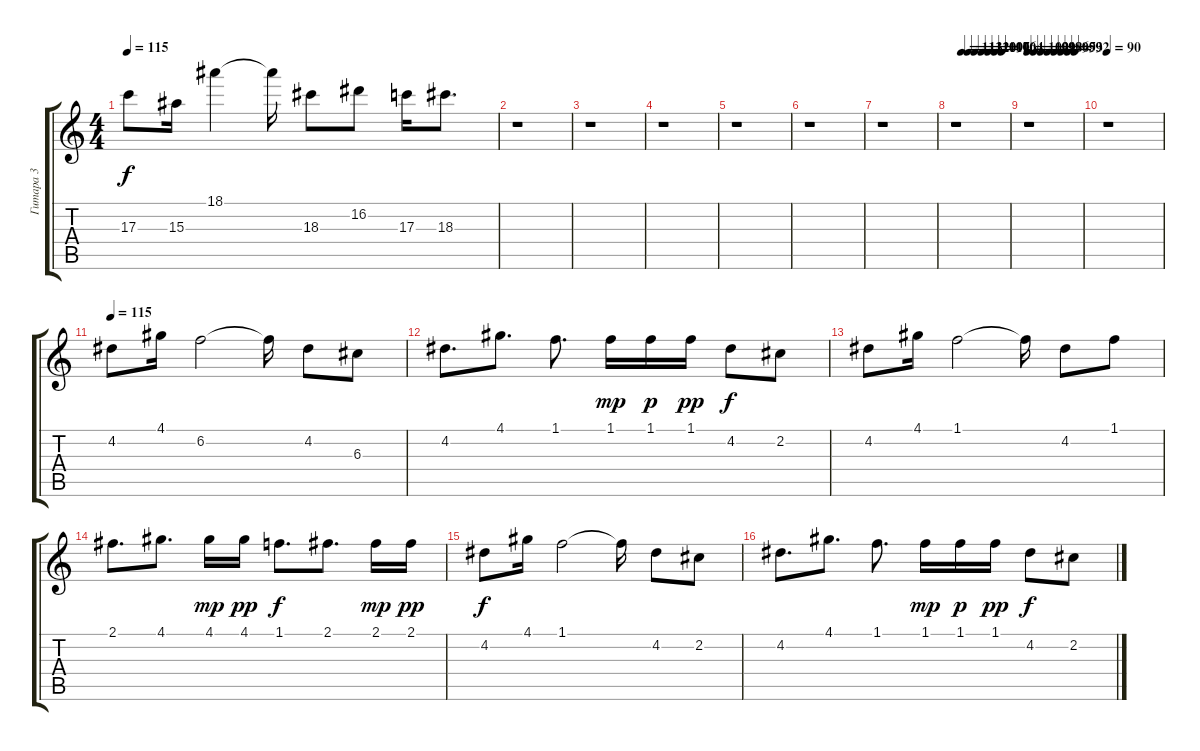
\track ("Гитара 3" "Гитара 3") {instrument distortionguitar}
\staff {score tabs}
\tuning (E4 B3 G3 D3 A2 E2) {hide}
\ts (4 4)
\tempo 115
\clef g2
\ks c
17.3.8{dy f} 15.3.16 18.1.4 18.1{t}.16 18.3.8 16.2.8 17.3.16 18.3.8{d} |
r.1 |
r.1 |
r.1 |
r.1 |
r.1 |
r.1 |
\tempo (113 0.125)
\tempo (112 0.25)
\tempo (110 0.375)
\tempo (109 0.5)
\tempo (107 0.625)
\tempo (106 0.75)
\tempo (104 0.875)
r.1 |
\tempo 102
\tempo (101 0.125)
\tempo (99 0.25)
\tempo (98 0.375)
\tempo (96 0.5)
\tempo (95 0.625)
\tempo (93 0.75)
\tempo (92 0.875)
r.1 |
\tempo 90
r.1 |
\tempo 115
4.2.8 4.1.16 6.2.2 6.2{t}.16 4.2.8 6.3.8 |
4.2.8{d} 4.1.8{d} 1.1.8{d} 1.1.16{dy mp} 1.1.16{dy p} 1.1.16{dy pp} 4.2.8{dy f} 2.2.8 |
4.2.8 4.1.16 1.1.2 1.1{t}.16 4.2.8 1.1.8 |
2.1.8{d} 4.1.8{d} 4.1.16{dy mp} 4.1.16{dy pp} 1.1.8{d dy f} 2.1.8{d} 2.1.16{dy mp} 2.1.16{dy pp} |
4.2.8{dy f} 4.1.16 1.1.2 1.1{t}.16 4.2.8 2.2.8 |
4.2.8{d} 4.1.8{d} 1.1.8{d} 1.1.16{dy mp} 1.1.16{dy p} 1.1.16{dy pp} 4.2.8{dy f} 2.2.8
